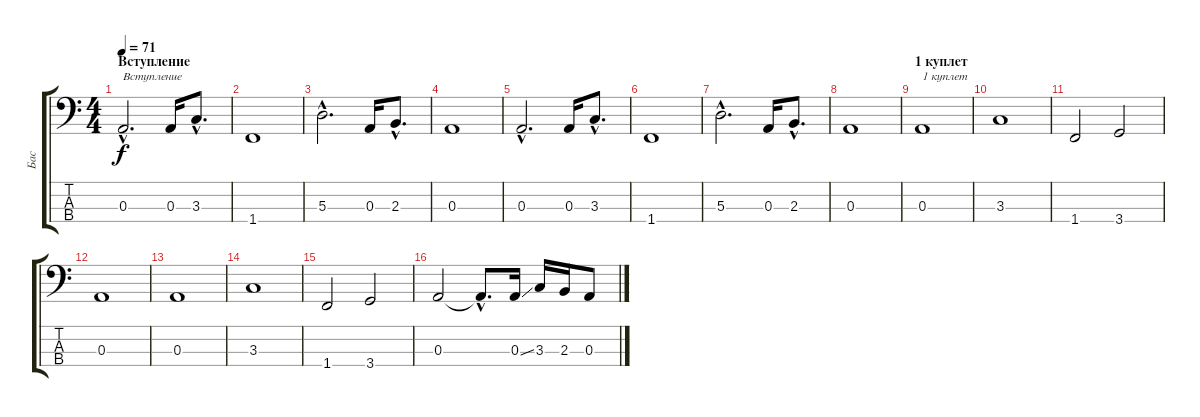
\track ("Бас" "Бас") {instrument electricbasspick}
\staff {score tabs}
\tuning (G2 D2 A1 E1) {hide}
\ts (4 4)
\section ("" "Вступление")
\tempo 71
\clef f4
\ks c
0.3{hac}.2{d txt "Вступление" dy f instrument electricbasspick} 0.3.16 3.3{hac}.8{d} |
1.4.1 |
5.3{hac}.2{d} 0.3.16 2.3{hac}.8{d} |
0.3.1 |
0.3{hac}.2{d} 0.3.16 3.3{hac}.8{d} |
1.4.1 |
5.3{hac}.2{d} 0.3.16 2.3{hac}.8{d} |
0.3.1 |
\section ("" "1 куплет")
0.3.1{txt "1 куплет"} |
3.3.1 |
1.4.2 3.4.2 |
0.3.1 |
0.3.1 |
3.3.1 |
1.4.2 3.4.2 |
0.3.2 0.3{hac t}.8{d} 0.3{ss}.16 3.3.16 2.3.16 0.3.8
